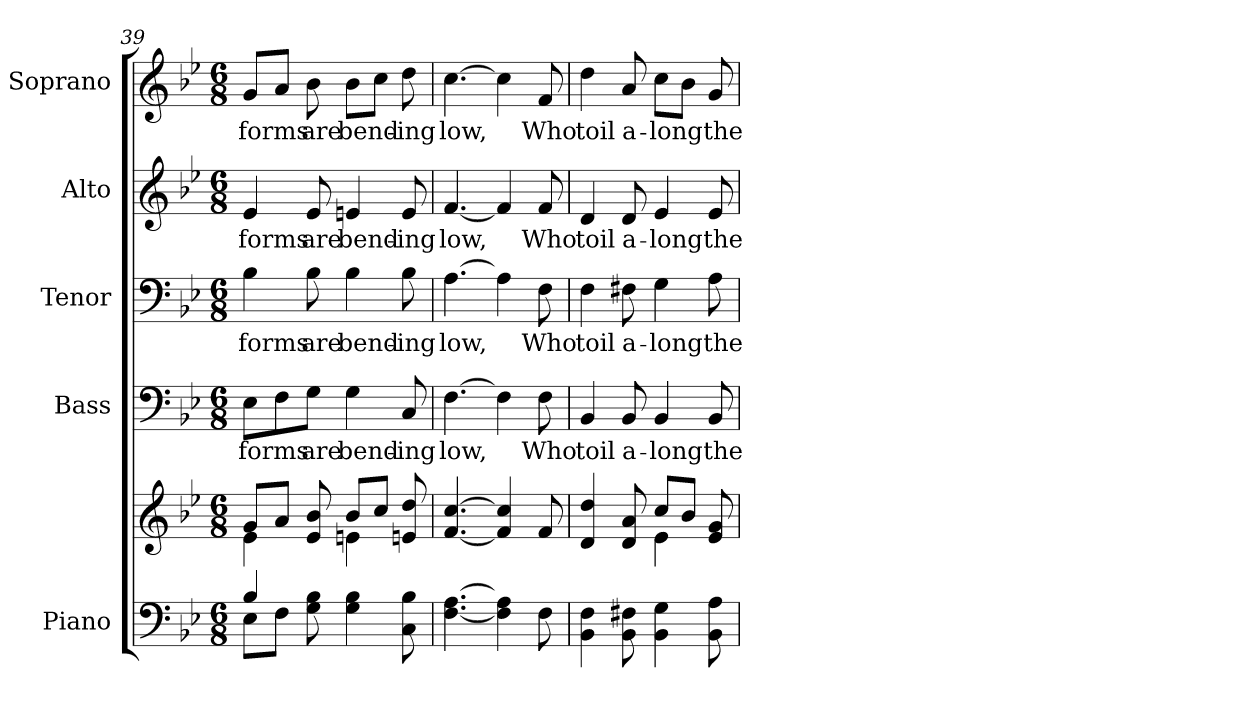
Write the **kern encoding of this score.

**kern	**kern	**kern	**text	**kern	**text	**kern	**text	**kern	**text
*part5	*part5	*part4	*part4	*part3	*part3	*part2	*part2	*part1	*part1
*staff6	*staff5	*staff4	*staff4	*staff3	*staff3	*staff2	*staff2	*staff1	*staff1
*I"Piano	*	*I"Bass	*	*I"Tenor	*	*I"Alto	*	*I"Soprano	*
*I'Pno.	*	*I'B.	*	*I'T.	*	*I'A.	*	*I'S.	*
!!LO:PB:g=z
*clefF4	*clefG2	*clefF4	*	*clefF4	*	*clefG2	*	*clefG2	*
*k[b-e-]	*k[b-e-]	*k[b-e-]	*	*k[b-e-]	*	*k[b-e-]	*	*k[b-e-]	*
*B-:	*B-:	*B-:	*	*B-:	*	*B-:	*	*B-:	*
*M6/8	*M6/8	*M6/8	*	*M6/8	*	*M6/8	*	*M6/8	*
=39	=39	=39	=39	=39	=39	=39	=39	=39	=39
*^	*^	*	*	*	*	*	*	*	*
!	!	!	!	!	!LO:LY:b:color=#000000	!	!	!	!	!	!
!	!	!	!	!	!	!	!LO:LY:b:color=#000000	!	!	!	!
!	!	!	!	!	!	!	!	!	!LO:LY:b:color=#000000	!	!
!	!	!	!	!	!	!	!	!	!	!	!LO:LY:b:color=#000000
4B-i/	8E-i\L	8gi/L	4e-i\	8E-i\L	forms	4B-i\	forms	4e-i/	forms	8gi/L	forms
.	8Fi\J	8ai/J	.	8Fi\	.	.	.	.	.	8ai/J	.
!	!	!	!	!	!LO:LY:b:color=#000000	!	!	!	!	!	!
!	!	!	!	!	!	!	!LO:LY:b:color=#000000	!	!	!	!
!	!	!	!	!	!	!	!	!	!LO:LY:b:color=#000000	!	!
!	!	!	!	!	!	!	!	!	!	!	!LO:LY:b:color=#000000
8Gi\ 8B-i	8ryy	8e-i/ 8b-i	8ryy	8Gi\J	are	8B-i\	are	8e-i/	are	8b-i\	are
!	!	!	!	!	!LO:LY:b:color=#000000	!	!	!	!	!	!
!	!	!	!	!	!	!	!LO:LY:b:color=#000000	!	!	!	!
!	!	!	!	!	!	!	!	!	!LO:LY:b:color=#000000	!	!
!	!	!	!	!	!	!	!	!	!	!	!LO:LY:b:color=#000000
4Gi\ 4B-i	4.ryy	8b-i/L	4eni\	4Gi\	bend-	4B-i\	bend-	4eni/	bend-	8b-i\L	bend-
.	.	8cci/J	.	.	.	.	.	.	.	8cci\J	.
!	!	!	!	!	!LO:LY:b:color=#000000	!	!	!	!	!	!
!	!	!	!	!	!	!	!LO:LY:b:color=#000000	!	!	!	!
!	!	!	!	!	!	!	!	!	!LO:LY:b:color=#000000	!	!
!	!	!	!	!	!	!	!	!	!	!	!LO:LY:b:color=#000000
8Ci\ 8B-i	.	8eni/ 8ddi	8ryy	8Ci/	-ing	8B-i\	-ing	8ei/	-ing	8ddi\	-ing
*v	*v	*	*	*	*	*	*	*	*	*	*
*	*v	*v	*	*	*	*	*	*	*	*
=40	=40	=40	=40	=40	=40	=40	=40	=40	=40
*	*^	*	*	*	*	*	*	*	*
!	!	!	!	!LO:LY:b:color=#000000	!	!	!	!	!	!
*	*v	*v	*	*	*	*	*	*	*	*
*	*^	*	*	*	*	*	*	*	*
!	!	!	!	!	!	!LO:LY:b:color=#000000	!	!	!	!
*	*v	*v	*	*	*	*	*	*	*	*
*	*^	*	*	*	*	*	*	*	*
!	!	!	!	!	!	!	!	!LO:LY:b:color=#000000	!	!
*	*v	*v	*	*	*	*	*	*	*	*
*	*^	*	*	*	*	*	*	*	*
!	!	!	!	!	!	!	!	!	!	!LO:LY:b:color=#000000
*	*v	*v	*	*	*	*	*	*	*	*
[<4.Fi\ [>4.Ai	[<4.fi/ [>4.cci	[>4.Fi\	low,	[>4.Ai\	low,	[<4.fi/	low,	[>4.cci\	low,
4Fi\] 4Ai]	4fi/] 4cci]	4Fi\]	.	4Ai\]	.	4fi/]	.	4cci\]	.
!	!	!	!LO:LY:b:color=#000000	!	!	!	!	!	!
!	!	!	!	!	!LO:LY:b:color=#000000	!	!	!	!
!	!	!	!	!	!	!	!LO:LY:b:color=#000000	!	!
!	!	!	!	!	!	!	!	!	!LO:LY:b:color=#000000
8Fi\	8fi/	8Fi\	Who	8Fi\	Who	8fi/	Who	8fi/	Who
!!LO:PB:g=z
=41	=41	=41	=41	=41	=41	=41	=41	=41	=41
*	*^	*	*	*	*	*	*	*	*
!	!	!	!	!LO:LY:b:color=#000000	!	!	!	!	!	!
!	!	!	!	!	!	!LO:LY:b:color=#000000	!	!	!	!
!	!	!	!	!	!	!	!	!LO:LY:b:color=#000000	!	!
!	!	!	!	!	!	!	!	!	!	!LO:LY:b:color=#000000
4BB-i\ 4Fi	4di/ 4ddi	4.ryy	4BB-i/	toil	4Fi\	toil	4di/	toil	4ddi\	toil
!	!	!	!	!LO:LY:b:color=#000000	!	!	!	!	!	!
!	!	!	!	!	!	!LO:LY:b:color=#000000	!	!	!	!
!	!	!	!	!	!	!	!	!LO:LY:b:color=#000000	!	!
!	!	!	!	!	!	!	!	!	!	!LO:LY:b:color=#000000
8BB-i\ 8F#Xi	8di/ 8ai	.	8BB-i/	a-	8F#Xi\	a-	8di/	a-	8ai/	a-
!	!	!	!	!LO:LY:b:color=#000000	!	!	!	!	!	!
!	!	!	!	!	!	!LO:LY:b:color=#000000	!	!	!	!
!	!	!	!	!	!	!	!	!LO:LY:b:color=#000000	!	!
!	!	!	!	!	!	!	!	!	!	!LO:LY:b:color=#000000
4BB-i\ 4Gi	8cci/L	4e-i\	4BB-i/	-long	4Gi\	-long	4e-i/	-long	8cci\L	-long
.	8b-i/J	.	.	.	.	.	.	.	8b-i\J	.
!	!	!	!	!LO:LY:b:color=#000000	!	!	!	!	!	!
!	!	!	!	!	!	!LO:LY:b:color=#000000	!	!	!	!
!	!	!	!	!	!	!	!	!LO:LY:b:color=#000000	!	!
!	!	!	!	!	!	!	!	!	!	!LO:LY:b:color=#000000
8BB-i\ 8Ai	8e-i/ 8gi	8ryy	8BB-i/	the	8Ai\	the	8e-i/	the	8gi/	the
*	*v	*v	*	*	*	*	*	*	*	*
=	=	=	=	=	=	=	=	=	=
*-	*-	*-	*-	*-	*-	*-	*-	*-	*-
